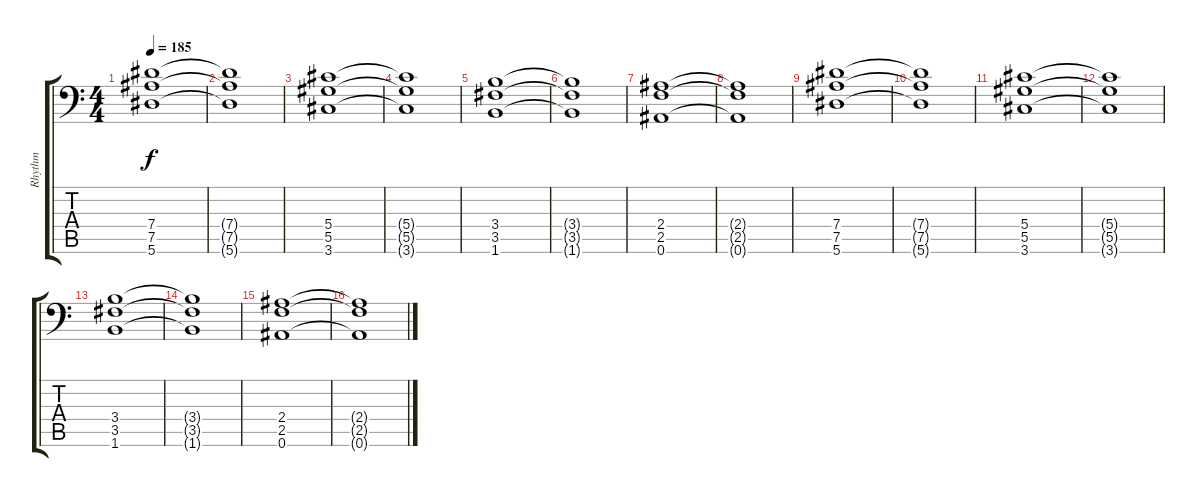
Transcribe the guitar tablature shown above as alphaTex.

\track ("Rhythm" "Rhythm") {instrument distortionguitar}
\staff {score tabs}
\tuning (Bb3 F3 Db3 Ab2 Eb2 Bb1) {hide}
\ts (4 4)
\tempo 185
\clef f4
\ks c
(7.4 7.5 5.6).1{dy f} |
(7.4{t} 7.5{t} 5.6{t}).1 |
(5.4 5.5 3.6).1 |
(5.4{t} 5.5{t} 3.6{t}).1 |
(3.4 3.5 1.6).1 |
(3.4{t} 3.5{t} 1.6{t}).1 |
(2.4 2.5 0.6).1 |
(2.4{t} 2.5{t} 0.6{t}).1 |
(7.4 7.5 5.6).1 |
(7.4{t} 7.5{t} 5.6{t}).1 |
(5.4 5.5 3.6).1 |
(5.4{t} 5.5{t} 3.6{t}).1 |
(3.4 3.5 1.6).1 |
(3.4{t} 3.5{t} 1.6{t}).1 |
(2.4 2.5 0.6).1 |
(2.4{t} 2.5{t} 0.6{t}).1
